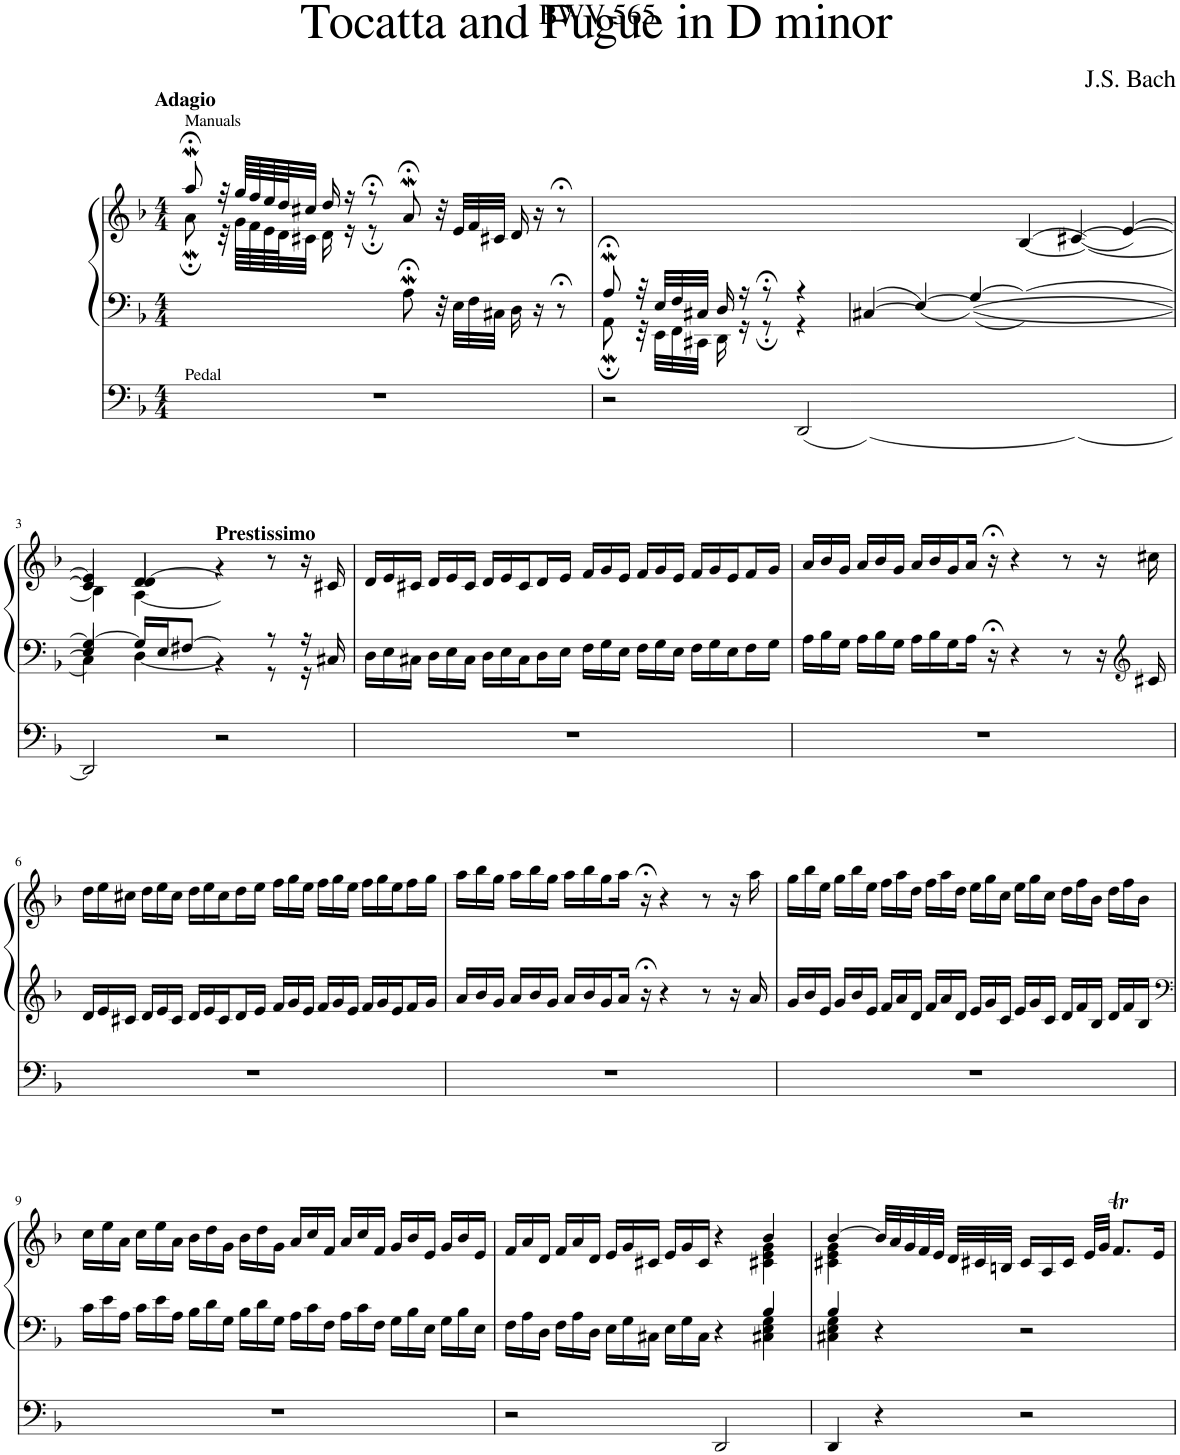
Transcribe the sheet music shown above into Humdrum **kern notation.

**kern	**kern	**kern
*part2	*part1	*part1
*staff3	*staff2	*staff1
*I"Organ	*I"Organ	*
*clefF4	*clefF4	*clefG2
*k[b-]	*k[b-]	*k[b-]
*M4/4	*M4/4	*M4/4
=1	=1	=1
*	*^	*^
!	!	!	!LO:TX:a:t=Manuals	!
!	!	!	!LO:TX:a:B:t=Adagio	!
!LO:TX:a:t=Pedal	!	!	!	!
1r	2ryy	2ryy	8aa;<W/	8a;W\
.	.	.	32r	32r
.	.	.	64gg/LLLL	64g\LLLL
.	.	.	64ff/	64f\
.	.	.	64ee/	64e\
.	.	.	64dd/J	64d\J
.	.	.	32cc#X/JJJ	32c#X\JJJ
.	.	.	16dd/	16d\
.	.	.	16r	16r
.	.	.	8r;<	8r;
.	8A;<W\	2ryy	8a;<W/	2ryy
.	32r	.	32r	.
.	32E\LLL	.	32e/LLL	.
.	32F\	.	32f/	.
.	32C#X\JJJ	.	32c#X/JJJ	.
.	16D\	.	16d/	.
.	16r	.	16r	.
.	8r;<	.	8r;<	.
*	*	*	*v	*v
=1X1	=1X1	=1X1	=1X1
2r	8A;<W/	8AA;W\	2.ryy
.	32r	32r	.
.	32E/LLL	32EE\LLL	.
.	32F/	32FF\	.
.	32C#X/JJJ	32CC#X\JJJ	.
.	16D/	16DD\	.
.	16r	16r	.
.	8r;<	8r;	.
!LO:N:head=open	!	!	!
(4DD/	4r	4r	.
=2-	=2-	=2-	=2-
*	*	*^	*^
*	*	*	*	*	*^
[1DD)	[4C#X/	4ryy	4ryy	2.ryy	1ryy	1ryy
.	4C#]	[4E/	4ryy	.	.	.
.	[2C#X	2E_	[4G/	.	.	.
.	.	.	4G_	([4B-/	.	.
2DD_	2ryy	2ryy	2ryy	2B-_)	([4c#X/	4ryy
.	.	.	.	.	4c#_)	[4e/
!!LO:LB:g=z	!!	!!
=3	=3	=3	=3	=3	=3	=3
2DD/]	4C#\]	4E/]	4G/_	4B-\]	4c#/]	4e/]
.	2C#_	2E_	2G_	[4A\	4d/	[4d/
!	!	!	!	!LO:TX:a:B:t=Prestissimo	!	!
2r	.	.	.	4A]	4r	4d]
.	[4D\	4ryy	16G/LL]	8r	4ryy	4ryy
.	.	.	16E/J	.	.	.
.	.	.	[8F#X/J	16r	.	.
.	.	.	.	16c#X/	.	.
2ryy	4D]	4r	4F#]	2ryy	2ryy	2ryy
.	8r	8r	4ryy	.	.	.
.	16r	16r	.	.	.	.
.	16C#X/	16ryy	.	.	.	.
*	*v	*v	*v	*	*	*
*	*	*v	*v	*v
=4	=4	=4
1r	24D\LL	24d/LL
.	24E\	24e/
.	24C#X\JJ	24c#X/JJ
.	24D\LL	24d/LL
.	24E\	24e/
.	24C#\JJ	24c#/JJ
*	*Xbrackettup	*Xtuplet
.	24D\LL	24d/LL
.	24E\	24e/
.	24C#\	24c#/
.	16D\	16d/
.	16E\JJ	16e/JJ
*	*brackettup	*tuplet
.	24F\LL	24f/LL
.	24G\	24g/
.	24E\JJ	24e/JJ
.	24F\LL	24f/LL
.	24G\	24g/
.	24E\JJ	24e/JJ
*	*Xbrackettup	*Xbrackettup
.	24F\LL	24f/LL
.	24G\	24g/
.	24E\	24e/
.	16F\	16f/
.	16G\JJ	16g/JJ
=5	=5	=5
*	*brackettup	*brackettup
1r	24A\LL	24a/LL
.	24B-\	24b-/
.	24G\JJ	24g/JJ
.	24A\LL	24a/LL
.	24B-\	24b-/
.	24G\JJ	24g/JJ
.	24A\LL	24a/LL
.	24B-\	24b-/
.	24G\	24g/
.	16A\JJ	16a/JJ
.	16r;<	16r;<
.	4r	4r
.	8r	8r
.	16r	16r
*	*clefG2	*
.	16c#X/	16cc#X\
!!LO:LB:g=z
=6	=6	=6
1r	24d/LL	24dd\LL
.	24e/	24ee\
.	24c#X/JJ	24cc#X\JJ
.	24d/LL	24dd\LL
.	24e/	24ee\
.	24c#/JJ	24cc#\JJ
.	24d/LL	24dd\LL
.	24e/	24ee\
.	24c#/	24cc#\
.	16d/	16dd\
.	16e/JJ	16ee\JJ
.	24f/LL	24ff\LL
.	24g/	24gg\
.	24e/JJ	24ee\JJ
.	24f/LL	24ff\LL
.	24g/	24gg\
.	24e/JJ	24ee\JJ
.	24f/LL	24ff\LL
.	24g/	24gg\
.	24e/	24ee\
.	16f/	16ff\
.	16g/JJ	16gg\JJ
=7	=7	=7
1r	24a/LL	24aa\LL
.	24b-/	24bb-\
.	24g/JJ	24gg\JJ
.	24a/LL	24aa\LL
.	24b-/	24bb-\
.	24g/JJ	24gg\JJ
.	24a/LL	24aa\LL
.	24b-/	24bb-\
.	24g/	24gg\
.	16a/JJ	16aa\JJ
.	16r;<	16r;<
.	4r	4r
.	8r	8r
.	16r	16r
.	16a/	16aa\
=8	=8	=8
1r	24g/LL	24gg\LL
.	24b-/	24bb-\
.	24e/JJ	24ee\JJ
.	24g/LL	24gg\LL
.	24b-/	24bb-\
.	24e/JJ	24ee\JJ
.	24f/LL	24ff\LL
.	24a/	24aa\
.	24d/JJ	24dd\JJ
.	24f/LL	24ff\LL
.	24a/	24aa\
.	24d/JJ	24dd\JJ
.	24e/LL	24ee\LL
.	24g/	24gg\
.	24c/JJ	24cc\JJ
.	24e/LL	24ee\LL
.	24g/	24gg\
.	24c/JJ	24cc\JJ
.	24d/LL	24dd\LL
.	24f/	24ff\
.	24B-/JJ	24b-\JJ
.	24d/LL	24dd\LL
.	24f/	24ff\
.	24B-/JJ	24b-\JJ
!!LO:LB:g=z
=9	=9	=9
*	*clefF4	*
1r	24c\LL	24cc\LL
.	24e\	24ee\
.	24A\JJ	24a\JJ
.	24c\LL	24cc\LL
.	24e\	24ee\
.	24A\JJ	24a\JJ
.	24B-\LL	24b-\LL
.	24d\	24dd\
.	24G\JJ	24g\JJ
.	24B-\LL	24b-\LL
.	24d\	24dd\
.	24G\JJ	24g\JJ
.	24A\LL	24a/LL
.	24c\	24cc/
.	24F\JJ	24f/JJ
.	24A\LL	24a/LL
.	24c\	24cc/
.	24F\JJ	24f/JJ
.	24G\LL	24g/LL
.	24B-\	24b-/
.	24E\JJ	24e/JJ
.	24G\LL	24g/LL
.	24B-\	24b-/
.	24E\JJ	24e/JJ
=10	=10	=10
*	*^	*^
2r	24F\LL	2.ryy	24f/LL	2.ryy
.	24A\	.	24a/	.
.	24D\JJ	.	24d/JJ	.
.	24F\LL	.	24f/LL	.
.	24A\	.	24a/	.
.	24D\JJ	.	24d/JJ	.
.	24E\LL	.	24e/LL	.
.	24G\	.	24g/	.
.	24C#X\JJ	.	24c#X/JJ	.
.	24E\LL	.	24e/LL	.
.	24G\	.	24g/	.
.	24C#\JJ	.	24c#/JJ	.
2DD/	4r	.	4r	.
.	4B-/	4C#X\ 4E\ 4G\	4b-/	4c#X\ 4e\ 4g\
=11	=11	=11	=11	=11
4DD/	4B-/	4C#X\ 4E\ 4G\	[4b-/	4c#X\ 4e\ 4g\
4r	4r	2.ryy	32b-/LLL]	2.ryy
.	.	.	32a/	.
.	.	.	32g/	.
.	.	.	32f/	.
.	.	.	32e/JJJ	.
.	.	.	32d/LLL	.
.	.	.	32c#X/	.
.	.	.	32Bn/JJJ	.
2r	2r	.	16c#/LL	.
.	.	.	16A/	.
.	.	.	16c#/JJ	.
.	.	.	32e/LLL	.
.	.	.	32g/JJJ	.
.	.	.	8.fT/L	.
.	.	.	16e/Jk	.
*	*v	*v	*	*
*	*	*v	*v
=	=	=
*-	*-	*-
